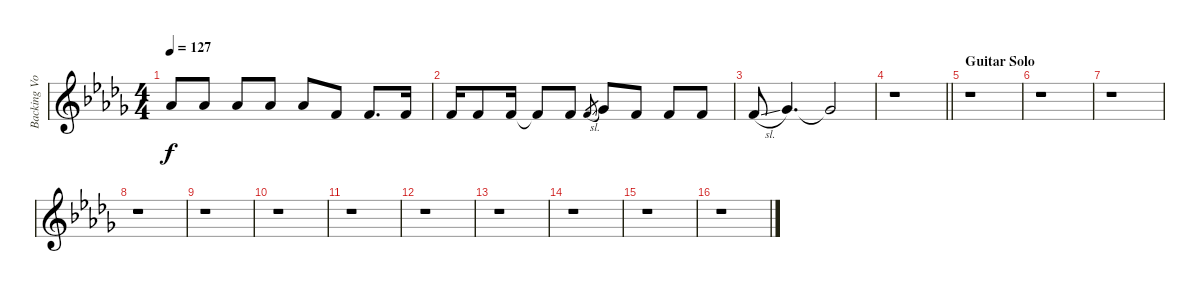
\track ("Backing Vocals 2" "Backing Vo") {instrument lead6voice}
\staff {score}
\tuning (E4 B3 G3 D3 A2 E2) {hide}
\ts (4 4)
\tempo 127
\clef g2
\ks bbminor
4.1.8{dy f} 4.1.8 4.1.8 4.1.8 4.1.8 6.2.8 6.2.8{d} 6.2.16 |
6.2.16 6.2.8 6.2.16 6.2{t}.8 6.2.8 6.2{sl}.8{gr} 7.2.8 6.2.8 6.2.8 6.2.8 |
6.2{sl}.8 7.2.4{d} 7.2{t}.2 |
\barLineRight lightlight
r.1 |
\section ("" "Guitar Solo")
r.1 |
r.1 |
r.1 |
r.1 |
r.1 |
r.1 |
r.1 |
r.1 |
r.1 |
r.1 |
r.1 |
r.1
